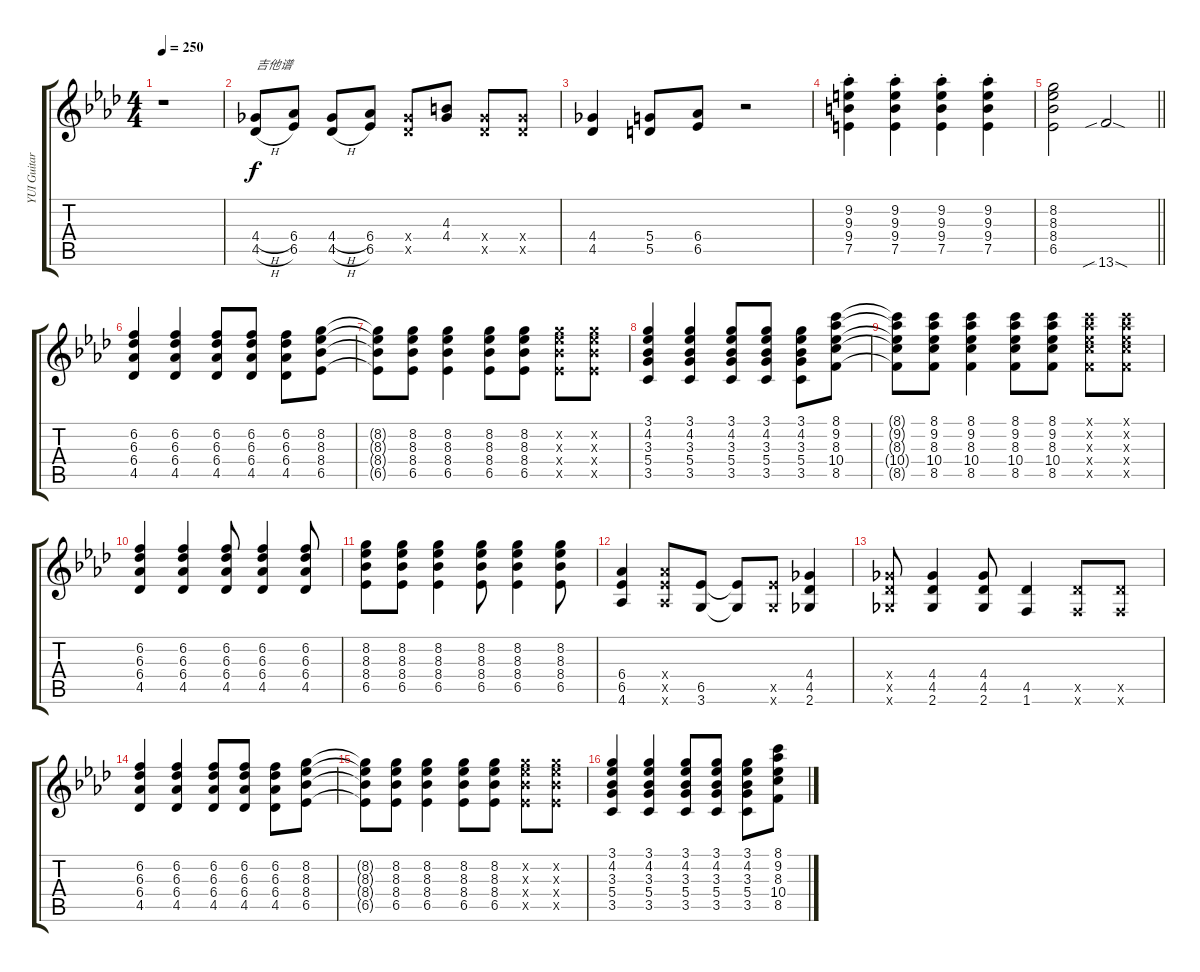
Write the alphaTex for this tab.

\track ("YUI Guitar" "YUI Guitar") {instrument overdrivenguitar}
\staff {score tabs}
\tuning (E4 B3 G3 D3 A2 E2) {hide}
\ts (4 4)
\tempo 250
\clef g2
\ks ab
r.1{dy f} |
(4.4{h} 4.5{h}).8{txt "吉他谱"} (6.4 6.5).8 (4.4{h} 4.5{h}).8 (6.4 6.5).8 (4.4{x} 4.5{x}).8 (4.3 4.4).8 (4.4{x} 4.5{x}).8 (4.4{x} 4.5{x}).8 |
(4.4 4.5).4 (5.4 5.5).8 (6.4 6.5).8 r.2 |
(9.2{st} 9.3{st} 9.4{st} 7.5{st}).4 (9.2{st} 9.3{st} 9.4{st} 7.5{st}).4 (9.2{st} 9.3{st} 9.4{st} 7.5{st}).4 (9.2{st} 9.3{st} 9.4{st} 7.5{st}).4 |
\barLineRight lightlight
(8.2 8.3 8.4 6.5).2 13.6{sib sod}.2 |
(6.2 6.3 6.4 4.5).4 (6.2 6.3 6.4 4.5).4 (6.2 6.3 6.4 4.5).8 (6.2 6.3 6.4 4.5).8 (6.2 6.3 6.4 4.5).8 (8.2 8.3 8.4 6.5).8 |
(8.2{t} 8.3{t} 8.4{t} 6.5{t}).8 (8.2 8.3 8.4 6.5).8 (8.2 8.3 8.4 6.5).4 (8.2 8.3 8.4 6.5).8 (8.2 8.3 8.4 6.5).8 (8.2{x} 8.3{x} 8.4{x} 6.5{x}).8 (8.2{x} 8.3{x} 8.4{x} 6.5{x}).8 |
(3.1 4.2 3.3 5.4 3.5).4 (3.1 4.2 3.3 5.4 3.5).4 (3.1 4.2 3.3 5.4 3.5).8 (3.1 4.2 3.3 5.4 3.5).8 (3.1 4.2 3.3 5.4 3.5).8 (8.1 9.2 8.3 10.4 8.5).8 |
(8.1{t} 9.2{t} 8.3{t} 10.4{t} 8.5{t}).8 (8.1 9.2 8.3 10.4 8.5).8 (8.1 9.2 8.3 10.4 8.5).4 (8.1 9.2 8.3 10.4 8.5).8 (8.1 9.2 8.3 10.4 8.5).8 (8.1{x} 9.2{x} 8.3{x} 10.4{x} 8.5{x}).8 (8.1{x} 9.2{x} 8.3{x} 10.4{x} 8.5{x}).8 |
(6.2 6.3 6.4 4.5).4 (6.2 6.3 6.4 4.5).4 (6.2 6.3 6.4 4.5).8 (6.2 6.3 6.4 4.5).4 (6.2 6.3 6.4 4.5).8 |
(8.2 8.3 8.4 6.5).8 (8.2 8.3 8.4 6.5).8 (8.2 8.3 8.4 6.5).4 (8.2 8.3 8.4 6.5).8 (8.2 8.3 8.4 6.5).4 (8.2 8.3 8.4 6.5).8 |
(6.4 6.5 4.6).4 (6.4{x} 6.5{x} 4.6{x}).8 (6.5 3.6).8 (6.5{t} 3.6{t}).8 (6.5{x} 3.6{x}).8 (4.4 4.5 2.6).4 |
(4.4{x} 4.5{x} 2.6{x}).8 (4.4 4.5 2.6).4 (4.4 4.5 2.6).8 (4.5 1.6).4 (4.5{x} 1.6{x}).8 (4.5{x} 1.6{x}).8 |
(6.2 6.3 6.4 4.5).4 (6.2 6.3 6.4 4.5).4 (6.2 6.3 6.4 4.5).8 (6.2 6.3 6.4 4.5).8 (6.2 6.3 6.4 4.5).8 (8.2 8.3 8.4 6.5).8 |
(8.2{t} 8.3{t} 8.4{t} 6.5{t}).8 (8.2 8.3 8.4 6.5).8 (8.2 8.3 8.4 6.5).4 (8.2 8.3 8.4 6.5).8 (8.2 8.3 8.4 6.5).8 (8.2{x} 8.3{x} 8.4{x} 6.5{x}).8 (8.2{x} 8.3{x} 8.4{x} 6.5{x}).8 |
(3.1 4.2 3.3 5.4 3.5).4 (3.1 4.2 3.3 5.4 3.5).4 (3.1 4.2 3.3 5.4 3.5).8 (3.1 4.2 3.3 5.4 3.5).8 (3.1 4.2 3.3 5.4 3.5).8 (8.1 9.2 8.3 10.4 8.5).8
